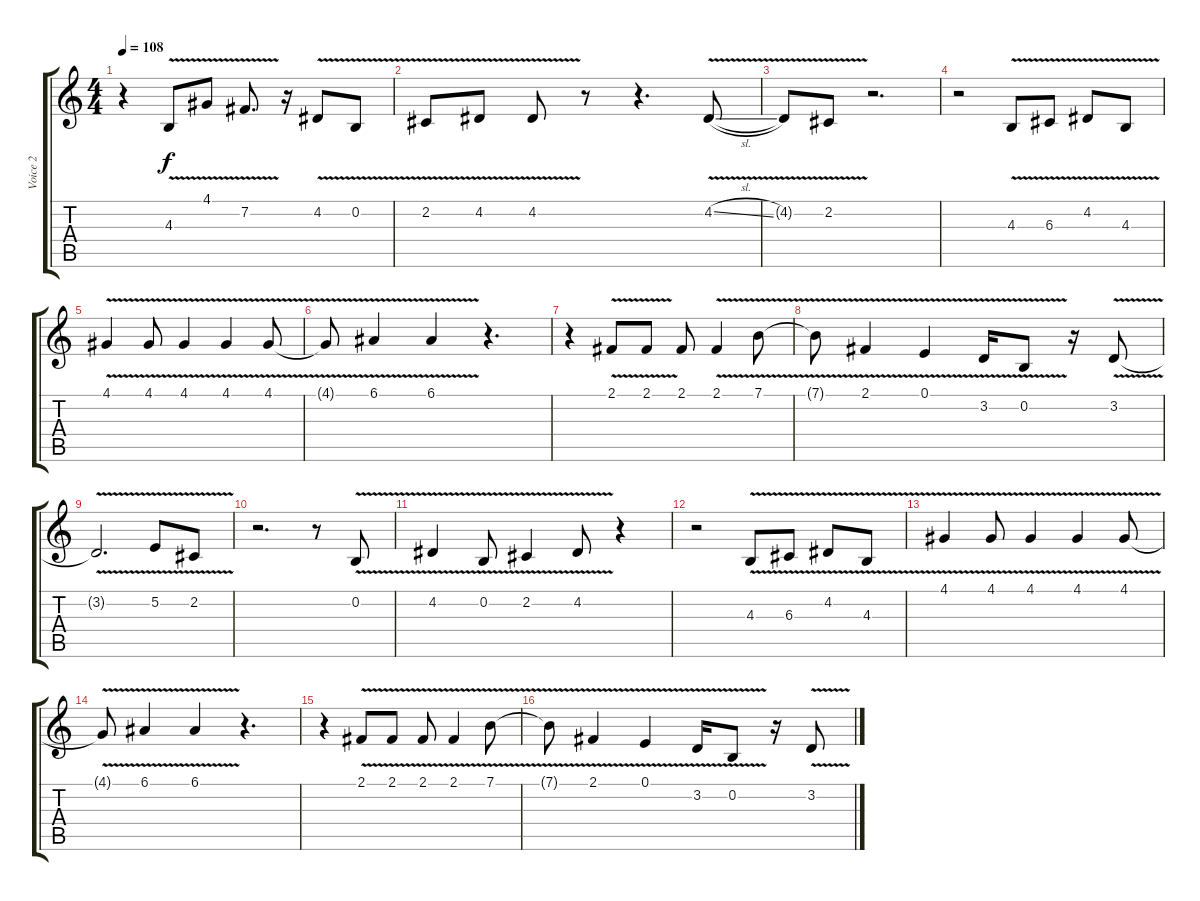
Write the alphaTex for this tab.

\track ("Voice 2" "Voice 2") {instrument flute}
\staff {score tabs}
\tuning (E4 B3 G3 D3 A2 E2) {hide}
\ts (4 4)
\tempo 108
\clef g2
\ks c
r.4{dy f} 4.3{v}.8 4.1{v}.8 7.2{v}.8{d} r.16 4.2{v}.8 0.2{v}.8 |
2.2{v}.8 4.2{v}.8 4.2{v}.8 r.8 r.4{d} 4.2{v sl}.8 |
4.2{t}.8 2.2{v}.8 r.2{d} |
r.2 4.3{v}.8 6.3{v}.8 4.2{v}.8 4.3{v}.8 |
4.1{v}.4 4.1{v}.8 4.1{v}.4 4.1{v}.4 4.1{v}.8 |
4.1{v t}.8 6.1{v}.4 6.1{v}.4 r.4{d} |
r.4 2.1{v}.8 2.1{v}.8 2.1.8 2.1{v}.4 7.1{v}.8 |
7.1{t}.8 2.1{v}.4 0.1{v}.4 3.2{v}.16 0.2{v}.8 r.16 3.2{v}.8 |
3.2{t}.2{d} 5.2{v}.8 2.2{v}.8 |
r.2{d} r.8 0.2{v}.8 |
4.2{v}.4 0.2{v}.8 2.2{v}.4 4.2{v}.8 r.4 |
r.2 4.3{v}.8 6.3{v}.8 4.2{v}.8 4.3{v}.8 |
4.1{v}.4 4.1{v}.8 4.1{v}.4 4.1{v}.4 4.1{v}.8 |
4.1{t}.8 6.1{v}.4 6.1{v}.4 r.4{d} |
r.4 2.1{v}.8 2.1{v}.8 2.1{v}.8 2.1{v}.4 7.1{v}.8 |
7.1{t}.8 2.1{v}.4 0.1{v}.4 3.2{v}.16 0.2{v}.8 r.16 3.2{v}.8
